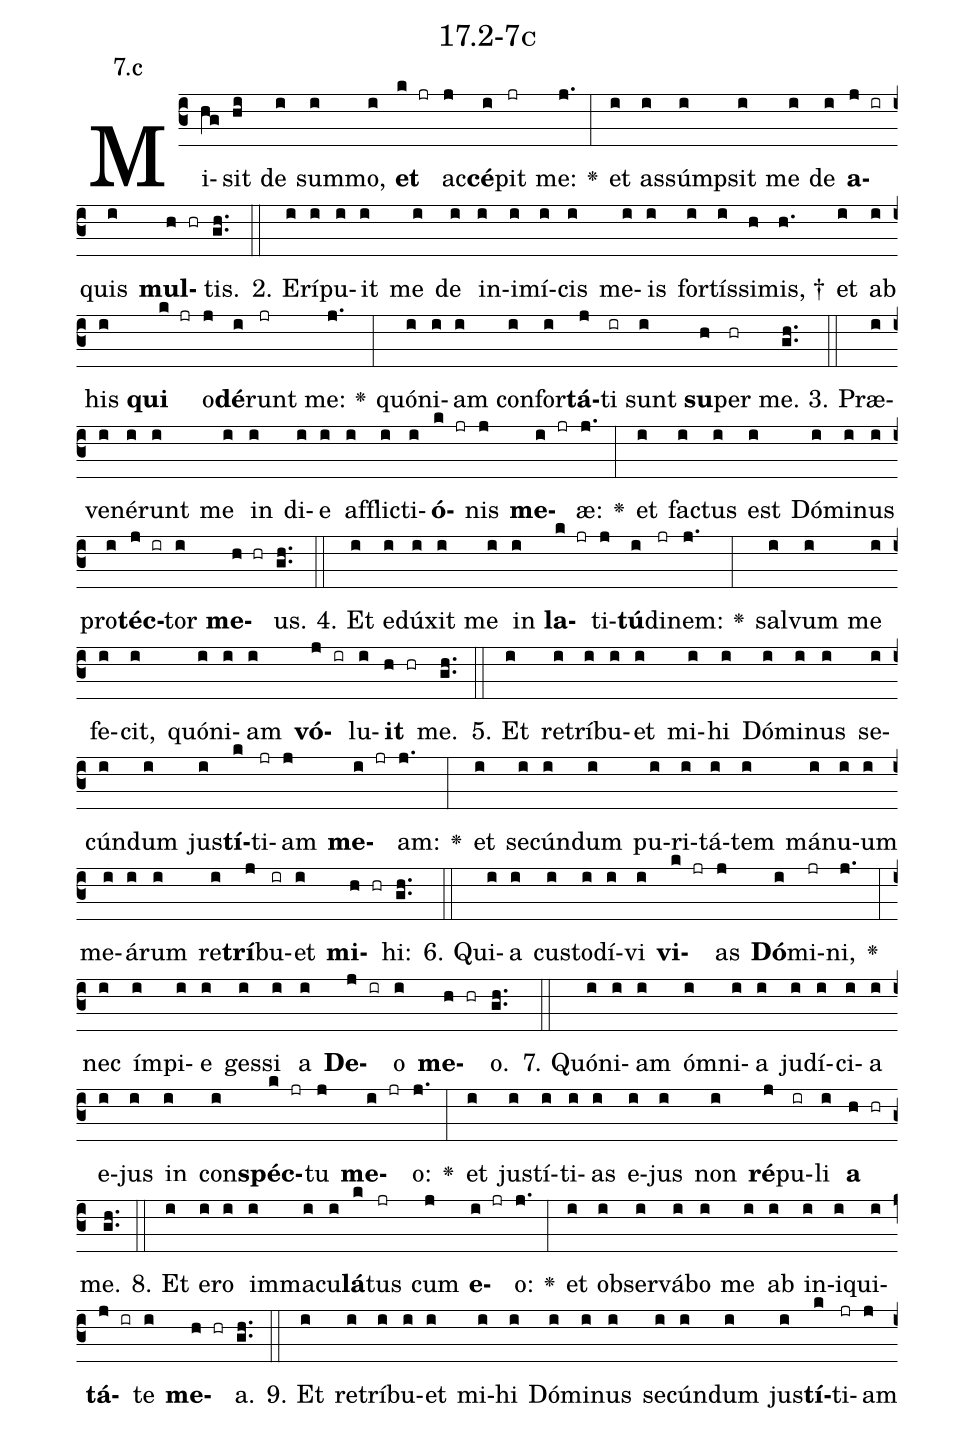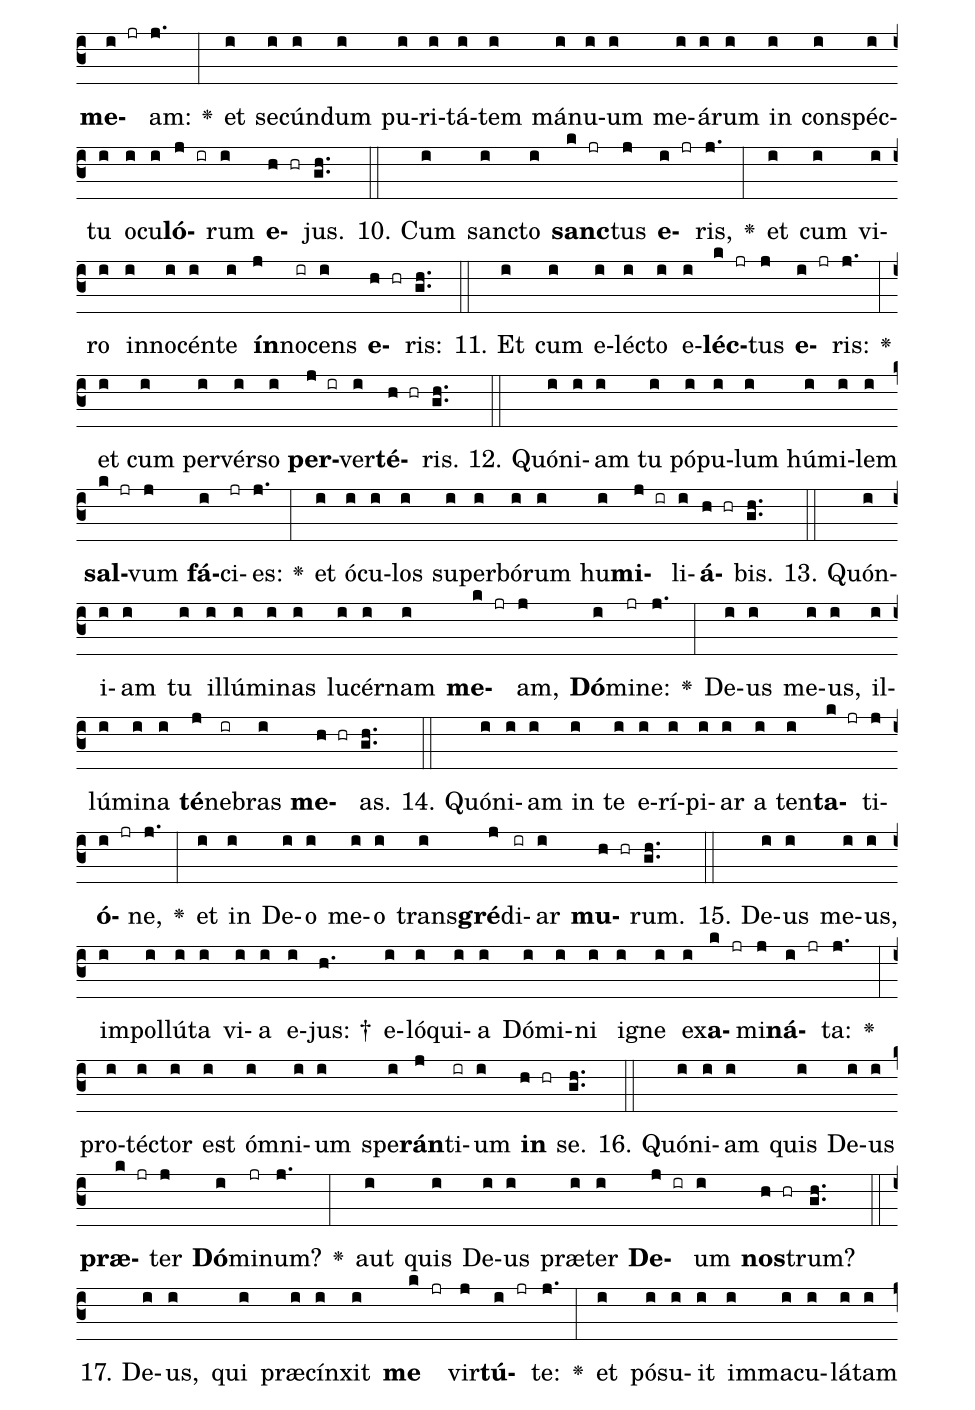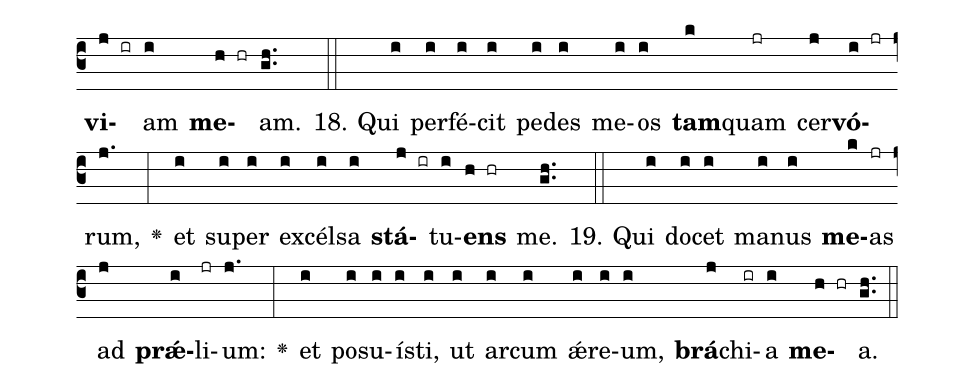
name: 17.2-7c;
annotation: 7.c;
%%
(c3)Mi(hg)sit(hi) de(i) sum(i)mo,(i) <b>et</b>(k jr) ac(j)<b>cé</b>(i)pit(jr) me:(j.) <v>\greheightstar</v>(:) et(i) as(i)súmp(i)sit(i) me(i) de(i) <b>a</b>(j ir)quis(i) <b>mul</b>(h hr)tis.(gh..) (::)
2. E(i)rí(i)pu(i)it(i) me(i) de(i) in(i)i(i)mí(i)cis(i) me(i)is(i) for(i)tís(i)si(h)mis, †(h.) et(i) ab(i) his(i) <b>qui</b>(k jr) o(j)<b>dé</b>(i)runt(jr) me:(j.) <v>\greheightstar</v>(:) quón(i)i(i)am(i) con(i)for(i)<b>tá</b>(j)ti(ir) sunt(i) <b>su</b>(h)per(hr) me.(gh..) (::)
3. Præ(i)ve(i)né(i)runt(i) me(i) in(i) di(i)e(i) af(i)flic(i)ti(i)<b>ó</b>(k jr)nis(j) <b>me</b>(i jr)æ:(j.) <v>\greheightstar</v>(:) et(i) fac(i)tus(i) est(i) Dó(i)mi(i)nus(i) pro(i)<b>téc</b>(j ir)tor(i) <b>me</b>(h hr)us.(gh..) (::)
4. Et(i) e(i)dú(i)xit(i) me(i) in(i) <b>la</b>(k jr)ti(j)<b>tú</b>(i)di(jr)nem:(j.) <v>\greheightstar</v>(:) sal(i)vum(i) me(i) fe(i)cit,(i) quón(i)i(i)am(i) <b>vó</b>(j ir)lu(i)<b>it</b>(h hr) me.(gh..) (::)
5. Et(i) re(i)trí(i)bu(i)et(i) mi(i)hi(i) Dó(i)mi(i)nus(i) se(i)cún(i)dum(i) jus(i)<b>tí</b>(k)ti(jr)am(j) <b>me</b>(i jr)am:(j.) <v>\greheightstar</v>(:) et(i) se(i)cún(i)dum(i) pu(i)ri(i)tá(i)tem(i) má(i)nu(i)um(i) me(i)á(i)rum(i) re(i)<b>trí</b>(j)bu(ir)et(i) <b>mi</b>(h hr)hi:(gh..) (::)
6. Qui(i)a(i) cus(i)to(i)dí(i)vi(i) <b>vi</b>(k jr)as(j) <b>Dó</b>(i)mi(jr)ni,(j.) <v>\greheightstar</v>(:) nec(i) ím(i)pi(i)e(i) ges(i)si(i) a(i) <b>De</b>(j ir)o(i) <b>me</b>(h hr)o.(gh..) (::)
7. Quón(i)i(i)am(i) óm(i)ni(i)a(i) ju(i)dí(i)ci(i)a(i) e(i)jus(i) in(i) con(i)<b>spéc</b>(k jr)tu(j) <b>me</b>(i jr)o:(j.) <v>\greheightstar</v>(:) et(i) jus(i)tí(i)ti(i)as(i) e(i)jus(i) non(i) <b>ré</b>(j)pu(ir)li(i) <b>a</b>(h hr) me.(gh..) (::)
8. Et(i) e(i)ro(i) im(i)ma(i)cu(i)<b>lá</b>(k)tus(jr) cum(j) <b>e</b>(i jr)o:(j.) <v>\greheightstar</v>(:) et(i) ob(i)ser(i)vá(i)bo(i) me(i) ab(i) in(i)i(i)qui(i)<b>tá</b>(j ir)te(i) <b>me</b>(h hr)a.(gh..) (::)
9. Et(i) re(i)trí(i)bu(i)et(i) mi(i)hi(i) Dó(i)mi(i)nus(i) se(i)cún(i)dum(i) jus(i)<b>tí</b>(k)ti(jr)am(j) <b>me</b>(i jr)am:(j.) <v>\greheightstar</v>(:) et(i) se(i)cún(i)dum(i) pu(i)ri(i)tá(i)tem(i) má(i)nu(i)um(i) me(i)á(i)rum(i) in(i) con(i)spéc(i)tu(i) o(i)cu(i)<b>ló</b>(j ir)rum(i) <b>e</b>(h hr)jus.(gh..) (::)
10. Cum(i) sanc(i)to(i) <b>sanc</b>(k jr)tus(j) <b>e</b>(i jr)ris,(j.) <v>\greheightstar</v>(:) et(i) cum(i) vi(i)ro(i) in(i)no(i)cén(i)te(i) <b>ín</b>(j)no(ir)cens(i) <b>e</b>(h hr)ris:(gh..) (::)
11. Et(i) cum(i) e(i)léc(i)to(i) e(i)<b>léc</b>(k jr)tus(j) <b>e</b>(i jr)ris:(j.) <v>\greheightstar</v>(:) et(i) cum(i) per(i)vér(i)so(i) <b>per</b>(j ir)ver(i)<b>té</b>(h hr)ris.(gh..) (::)
12. Quón(i)i(i)am(i) tu(i) pó(i)pu(i)lum(i) hú(i)mi(i)lem(i) <b>sal</b>(k jr)vum(j) <b>fá</b>(i)ci(jr)es:(j.) <v>\greheightstar</v>(:) et(i) ó(i)cu(i)los(i) su(i)per(i)bó(i)rum(i) hu(i)<b>mi</b>(j ir)li(i)<b>á</b>(h hr)bis.(gh..) (::)
13. Quón(i)i(i)am(i) tu(i) il(i)lú(i)mi(i)nas(i) lu(i)cér(i)nam(i) <b>me</b>(k jr)am,(j) <b>Dó</b>(i)mi(jr)ne:(j.) <v>\greheightstar</v>(:) De(i)us(i) me(i)us,(i) il(i)lú(i)mi(i)na(i) <b>té</b>(j)ne(ir)bras(i) <b>me</b>(h hr)as.(gh..) (::)
14. Quón(i)i(i)am(i) in(i) te(i) e(i)rí(i)pi(i)ar(i) a(i) ten(i)<b>ta</b>(k jr)ti(j)<b>ó</b>(i jr)ne,(j.) <v>\greheightstar</v>(:) et(i) in(i) De(i)o(i) me(i)o(i) trans(i)<b>gré</b>(j)di(ir)ar(i) <b>mu</b>(h hr)rum.(gh..) (::)
15. De(i)us(i) me(i)us,(i) im(i)pol(i)lú(i)ta(i) vi(i)a(i) e(i)jus: †(h.) e(i)ló(i)qui(i)a(i) Dó(i)mi(i)ni(i) i(i)gne(i) ex(i)<b>a</b>(k jr)mi(j)<b>ná</b>(i jr)ta:(j.) <v>\greheightstar</v>(:) pro(i)téc(i)tor(i) est(i) óm(i)ni(i)um(i) spe(i)<b>rán</b>(j)ti(ir)um(i) <b>in</b>(h hr) se.(gh..) (::)
16. Quón(i)i(i)am(i) quis(i) De(i)us(i) <b>præ</b>(k jr)ter(j) <b>Dó</b>(i)mi(jr)num?(j.) <v>\greheightstar</v>(:) aut(i) quis(i) De(i)us(i) præ(i)ter(i) <b>De</b>(j ir)um(i) <b>nos</b>(h hr)trum?(gh..) (::)
17. De(i)us,(i) qui(i) præ(i)cín(i)xit(i) <b>me</b>(k jr) vir(j)<b>tú</b>(i jr)te:(j.) <v>\greheightstar</v>(:) et(i) pó(i)su(i)it(i) im(i)ma(i)cu(i)lá(i)tam(i) <b>vi</b>(j ir)am(i) <b>me</b>(h hr)am.(gh..) (::)
18. Qui(i) per(i)fé(i)cit(i) pe(i)des(i) me(i)os(i) <b>tam</b>(k)quam(jr) cer(j)<b>vó</b>(i jr)rum,(j.) <v>\greheightstar</v>(:) et(i) su(i)per(i) ex(i)cél(i)sa(i) <b>stá</b>(j ir)tu(i)<b>ens</b>(h hr) me.(gh..) (::)
19. Qui(i) do(i)cet(i) ma(i)nus(i) <b>me</b>(k)as(jr) ad(j) <b>prǽ</b>(i)li(jr)um:(j.) <v>\greheightstar</v>(:) et(i) po(i)su(i)ís(i)ti,(i) ut(i) ar(i)cum(i) ǽ(i)re(i)um,(i) <b>brá</b>(j)chi(ir)a(i) <b>me</b>(h hr)a.(gh..) (::)
